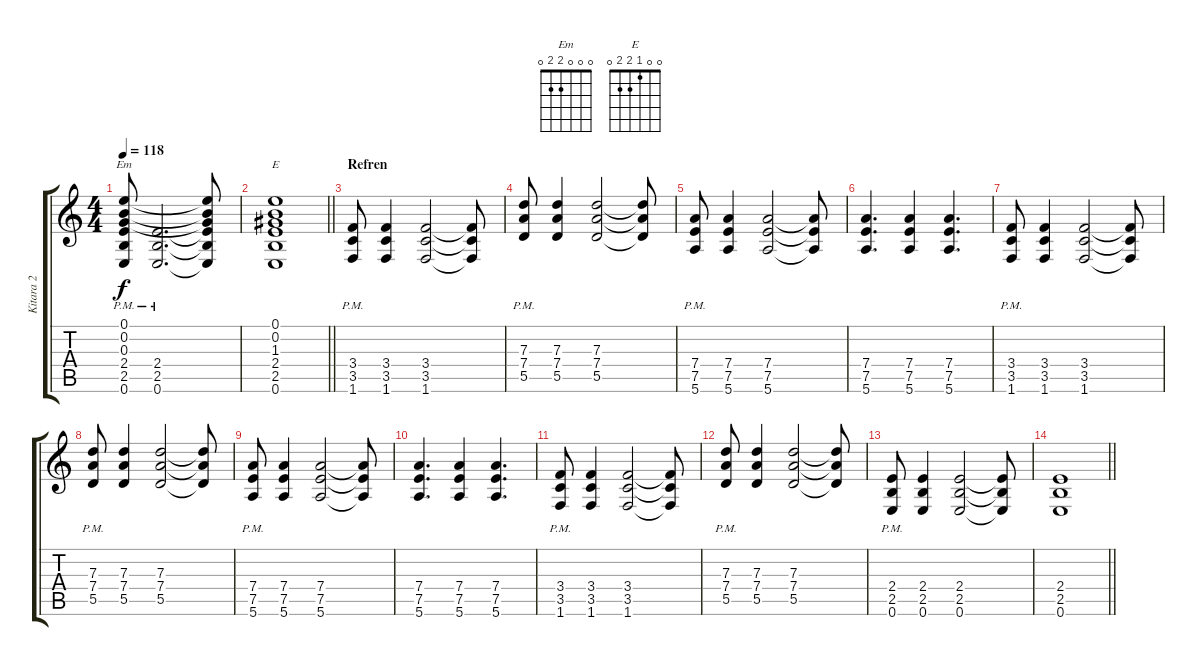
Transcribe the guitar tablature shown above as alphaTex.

\track ("Kitara 2" "Kitara 2") {instrument acousticguitarsteel}
\staff {score tabs}
\tuning (E4 B3 G3 D3 A2 E2) {hide}
\chord ("Em" 0 0 0 2 2 0)
\chord ("E" 0 0 1 2 2 0)
\ts (4 4)
\tempo 118
\clef g2
\ks c
(0.1{pm} 0.2{pm} 0.3{pm} 2.4{pm} 2.5{pm} 0.6{pm}).8{ch "Em" dy f volume 14 instrument distortionguitar} (2.4{pm} 2.5{pm} 0.6{pm}).2{d} (0.1{t} 0.2{t} 0.3{t} 2.4{t} 2.5{t} 0.6{t}).8 |
\barLineRight lightlight
(0.1 0.2 1.3 2.4 2.5 0.6).1{ch "E"} |
\section ("" "Refren")
(3.4 3.5 1.6{pm}).8{volume 15} (3.4 3.5 1.6).4 (3.4 3.5 1.6).2 (3.4{t} 3.5{t} 1.6{t}).8 |
(7.3 7.4 5.5{pm}).8 (7.3 7.4 5.5).4 (7.3 7.4 5.5).2 (7.3{t} 7.4{t} 5.5{t}).8 |
(7.4 7.5 5.6{pm}).8 (7.4 7.5 5.6).4 (7.4 7.5 5.6).2 (7.4{t} 7.5{t} 5.6{t}).8 |
(7.4 7.5 5.6).4{d} (7.4 7.5 5.6).4 (7.4 7.5 5.6).4{d} |
(3.4 3.5 1.6{pm}).8 (3.4 3.5 1.6).4 (3.4 3.5 1.6).2 (3.4{t} 3.5{t} 1.6{t}).8 |
(7.3 7.4 5.5{pm}).8 (7.3 7.4 5.5).4 (7.3 7.4 5.5).2 (7.3{t} 7.4{t} 5.5{t}).8 |
(7.4 7.5 5.6{pm}).8 (7.4 7.5 5.6).4 (7.4 7.5 5.6).2 (7.4{t} 7.5{t} 5.6{t}).8 |
(7.4 7.5 5.6).4{d} (7.4 7.5 5.6).4 (7.4 7.5 5.6).4{d} |
(3.4 3.5 1.6{pm}).8 (3.4 3.5 1.6).4 (3.4 3.5 1.6).2 (3.4{t} 3.5{t} 1.6{t}).8 |
(7.3 7.4 5.5{pm}).8 (7.3 7.4 5.5).4 (7.3 7.4 5.5).2 (7.3{t} 7.4{t} 5.5{t}).8 |
(2.4 2.5 0.6{pm}).8 (2.4 2.5 0.6).4 (2.4 2.5 0.6).2 (2.4{t} 2.5{t} 0.6{t}).8 |
\barLineRight lightlight
(2.4 2.5 0.6).1
